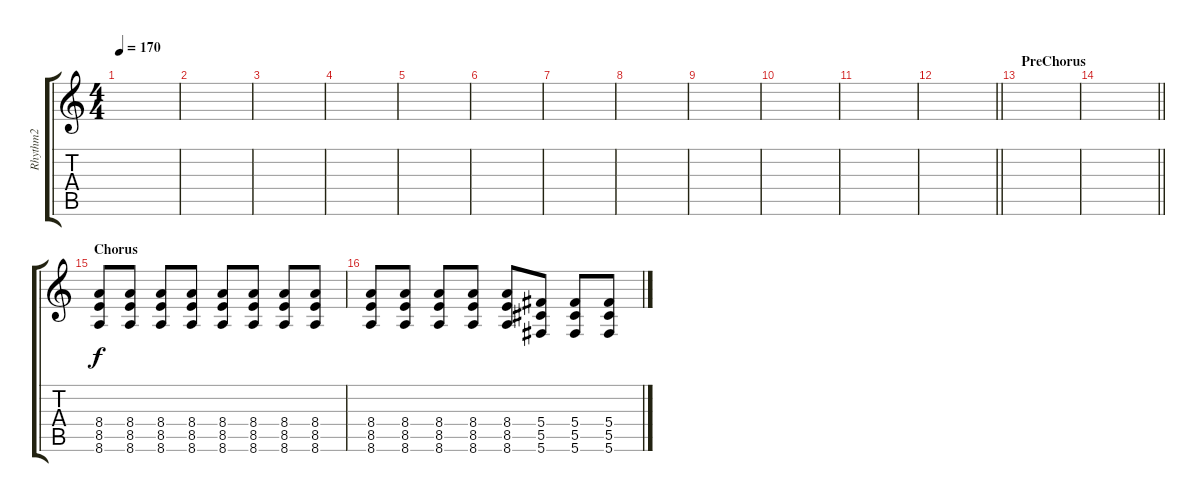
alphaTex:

\track ("Rhythm2" "Rhythm2") {instrument overdrivenguitar}
\staff {score tabs}
\tuning (Eb4 Bb3 Gb3 Db3 Ab2 Db2) {hide}
\ts (4 4)
\tempo 170
\clef g2
\ks c
|
|
|
|
|
|
|
|
|
|
|
\barLineRight lightlight
|
\section ("" "PreChorus")
|
\barLineRight lightlight
|
\section ("" "Chorus")
(8.4 8.5 8.6).8 (8.4 8.5 8.6).8 (8.4 8.5 8.6).8 (8.4 8.5 8.6).8 (8.4 8.5 8.6).8 (8.4 8.5 8.6).8 (8.4 8.5 8.6).8 (8.4 8.5 8.6).8 |
(8.4 8.5 8.6).8 (8.4 8.5 8.6).8 (8.4 8.5 8.6).8 (8.4 8.5 8.6).8 (8.4 8.5 8.6).8 (5.4 5.5 5.6).8 (5.4 5.5 5.6).8 (5.4 5.5 5.6).8
